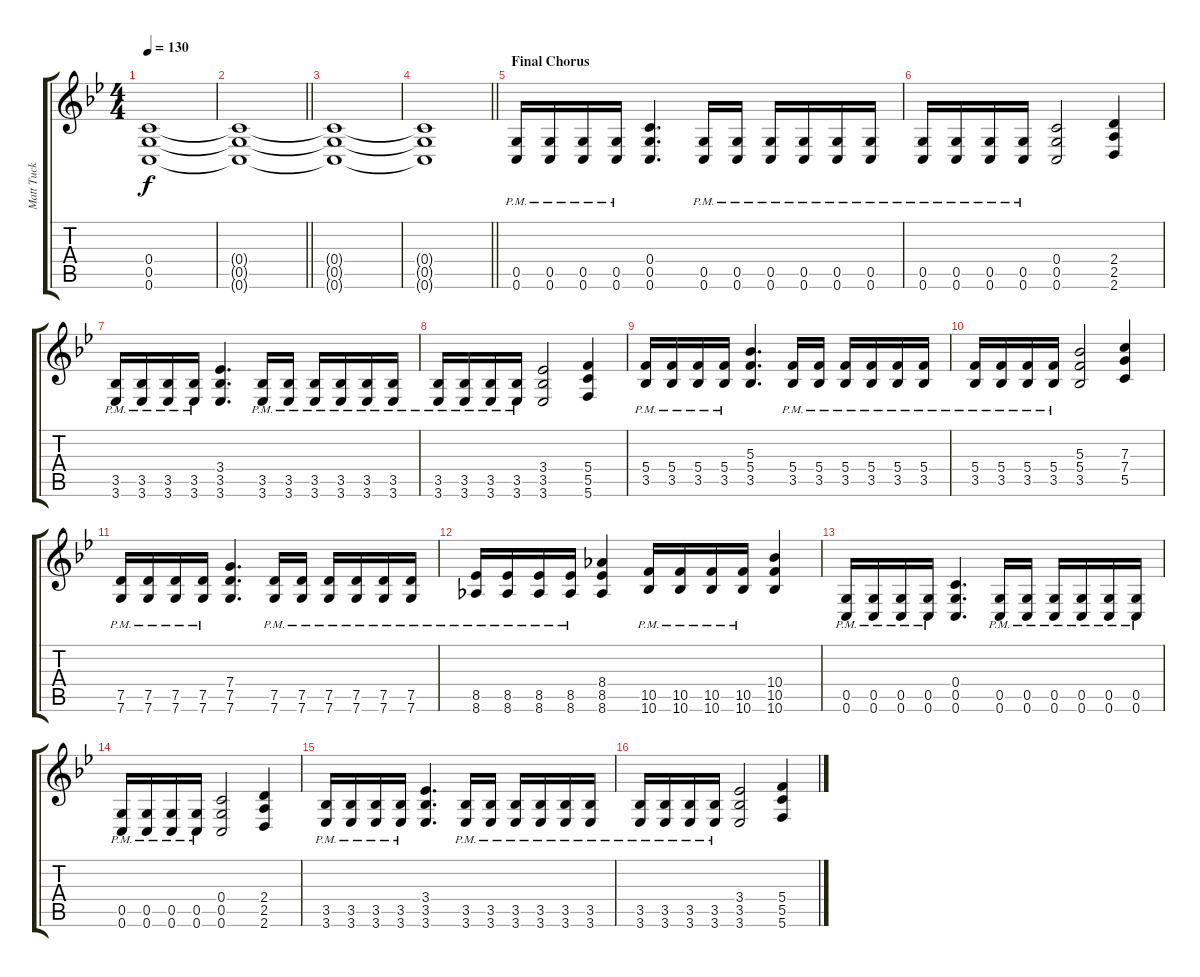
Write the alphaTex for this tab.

\track ("Matt Tuck" "Matt Tuck") {instrument distortionguitar}
\staff {score tabs}
\tuning (D4 A3 F3 C3 G2 C2) {hide}
\ts (4 4)
\tempo 130
\clef g2
\ks bb
(0.4 0.5 0.6).1{dy f} |
\barLineRight lightlight
(0.4{t} 0.5{t} 0.6{t}).1 |
(0.4{t} 0.5{t} 0.6{t}).1 |
\barLineRight lightlight
(0.4{t} 0.5{t} 0.6{t}).1 |
\section ("" "Final Chorus")
(0.5{pm} 0.6{pm}).16 (0.5{pm} 0.6{pm}).16 (0.5{pm} 0.6{pm}).16 (0.5{pm} 0.6{pm}).16 (0.4 0.5 0.6).4{d} (0.5{pm} 0.6{pm}).16 (0.5{pm} 0.6{pm}).16 (0.5{pm} 0.6{pm}).16 (0.5{pm} 0.6{pm}).16 (0.5{pm} 0.6{pm}).16 (0.5{pm} 0.6{pm}).16 |
(0.5{pm} 0.6{pm}).16 (0.5{pm} 0.6{pm}).16 (0.5{pm} 0.6{pm}).16 (0.5{pm} 0.6{pm}).16 (0.4 0.5 0.6).2 (2.4 2.5 2.6).4 |
(3.5{pm} 3.6{pm}).16 (3.5{pm} 3.6{pm}).16 (3.5{pm} 3.6{pm}).16 (3.5{pm} 3.6{pm}).16 (3.4 3.5 3.6).4{d} (3.5{pm} 3.6{pm}).16 (3.5{pm} 3.6{pm}).16 (3.5{pm} 3.6{pm}).16 (3.5{pm} 3.6{pm}).16 (3.5{pm} 3.6{pm}).16 (3.5{pm} 3.6{pm}).16 |
(3.5{pm} 3.6{pm}).16 (3.5{pm} 3.6{pm}).16 (3.5{pm} 3.6{pm}).16 (3.5{pm} 3.6{pm}).16 (3.4 3.5 3.6).2 (5.4 5.5 5.6).4 |
(5.4{pm} 3.5{pm}).16 (5.4{pm} 3.5{pm}).16 (5.4{pm} 3.5{pm}).16 (5.4{pm} 3.5{pm}).16 (5.3 5.4 3.5).4{d} (5.4{pm} 3.5{pm}).16 (5.4{pm} 3.5{pm}).16 (5.4{pm} 3.5{pm}).16 (5.4{pm} 3.5{pm}).16 (5.4{pm} 3.5{pm}).16 (5.4{pm} 3.5{pm}).16 |
(5.4{pm} 3.5{pm}).16 (5.4{pm} 3.5{pm}).16 (5.4{pm} 3.5{pm}).16 (5.4{pm} 3.5{pm}).16 (5.3 5.4 3.5).2 (7.3 7.4 5.5).4 |
(7.5{pm} 7.6{pm}).16 (7.5{pm} 7.6{pm}).16 (7.5{pm} 7.6{pm}).16 (7.5{pm} 7.6{pm}).16 (7.4 7.5 7.6).4{d} (7.5{pm} 7.6{pm}).16 (7.5{pm} 7.6{pm}).16 (7.5{pm} 7.6{pm}).16 (7.5{pm} 7.6{pm}).16 (7.5{pm} 7.6{pm}).16 (7.5{pm} 7.6{pm}).16 |
(8.5{pm} 8.6{pm}).16 (8.5{pm} 8.6{pm}).16 (8.5{pm} 8.6{pm}).16 (8.5{pm} 8.6{pm}).16 (8.4 8.5 8.6).4 (10.5{pm} 10.6{pm}).16 (10.5{pm} 10.6{pm}).16 (10.5{pm} 10.6{pm}).16 (10.5{pm} 10.6{pm}).16 (10.4 10.5 10.6).4 |
(0.5{pm} 0.6{pm}).16 (0.5{pm} 0.6{pm}).16 (0.5{pm} 0.6{pm}).16 (0.5{pm} 0.6{pm}).16 (0.4 0.5 0.6).4{d} (0.5{pm} 0.6{pm}).16 (0.5{pm} 0.6{pm}).16 (0.5{pm} 0.6{pm}).16 (0.5{pm} 0.6{pm}).16 (0.5{pm} 0.6{pm}).16 (0.5{pm} 0.6{pm}).16 |
(0.5{pm} 0.6{pm}).16 (0.5{pm} 0.6{pm}).16 (0.5{pm} 0.6{pm}).16 (0.5{pm} 0.6{pm}).16 (0.4 0.5 0.6).2 (2.4 2.5 2.6).4 |
(3.5{pm} 3.6{pm}).16 (3.5{pm} 3.6{pm}).16 (3.5{pm} 3.6{pm}).16 (3.5{pm} 3.6{pm}).16 (3.4 3.5 3.6).4{d} (3.5{pm} 3.6{pm}).16 (3.5{pm} 3.6{pm}).16 (3.5{pm} 3.6{pm}).16 (3.5{pm} 3.6{pm}).16 (3.5{pm} 3.6{pm}).16 (3.5{pm} 3.6{pm}).16 |
(3.5{pm} 3.6{pm}).16 (3.5{pm} 3.6{pm}).16 (3.5{pm} 3.6{pm}).16 (3.5{pm} 3.6{pm}).16 (3.4 3.5 3.6).2 (5.4 5.5 5.6).4
